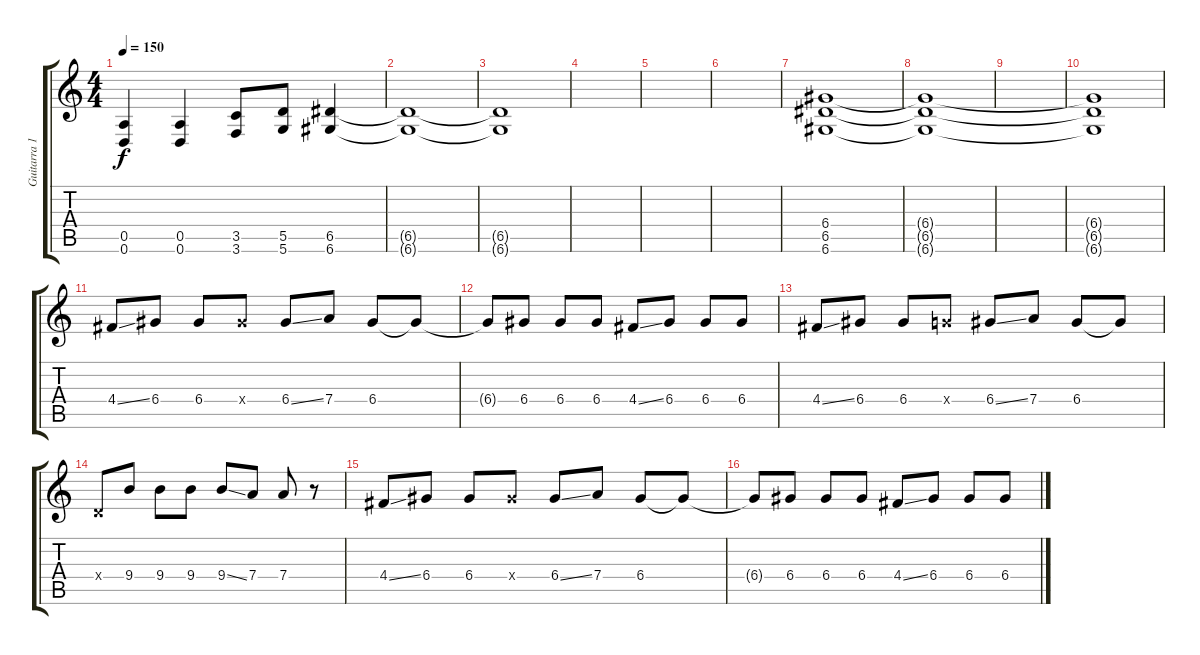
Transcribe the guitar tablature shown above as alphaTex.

\track ("Guitarra 1" "Guitarra 1") {instrument distortionguitar}
\staff {score tabs}
\tuning (E4 B3 G3 D3 A2 D2) {hide}
\ts (4 4)
\tempo 150
\clef g2
\ks c
(0.5 0.6).4{dy f} (0.5 0.6).4 (3.5 3.6).8 (5.5 5.6).8 (6.5 6.6).4 |
(6.5{t} 6.6{t}).1 |
(6.5{t} 6.6{t}).1 |
|
|
|
(6.4 6.5 6.6).1 |
(6.4{t} 6.5{t} 6.6{t}).1 |
|
(6.4{t} 6.5{t} 6.6{t}).1 |
4.4{ss}.8 6.4.8 6.4.8 6.4{x}.8 6.4{ss}.8 7.4.8 6.4.8 6.4{t}.8 |
6.4{t}.8 6.4.8 6.4.8 6.4.8 4.4{ss}.8 6.4.8 6.4.8 6.4.8 |
4.4{ss}.8 6.4.8 6.4.8 5.4{x}.8 6.4{ss}.8 7.4.8 6.4.8 6.4{t}.8 |
0.4{x}.8 9.4.8 9.4.8 9.4.8 9.4{ss}.8 7.4.8 7.4.8 r.8 |
4.4{ss}.8 6.4.8 6.4.8 6.4{x}.8 6.4{ss}.8 7.4.8 6.4.8 6.4{t}.8 |
6.4{t}.8 6.4.8 6.4.8 6.4.8 4.4{ss}.8 6.4.8 6.4.8 6.4.8
